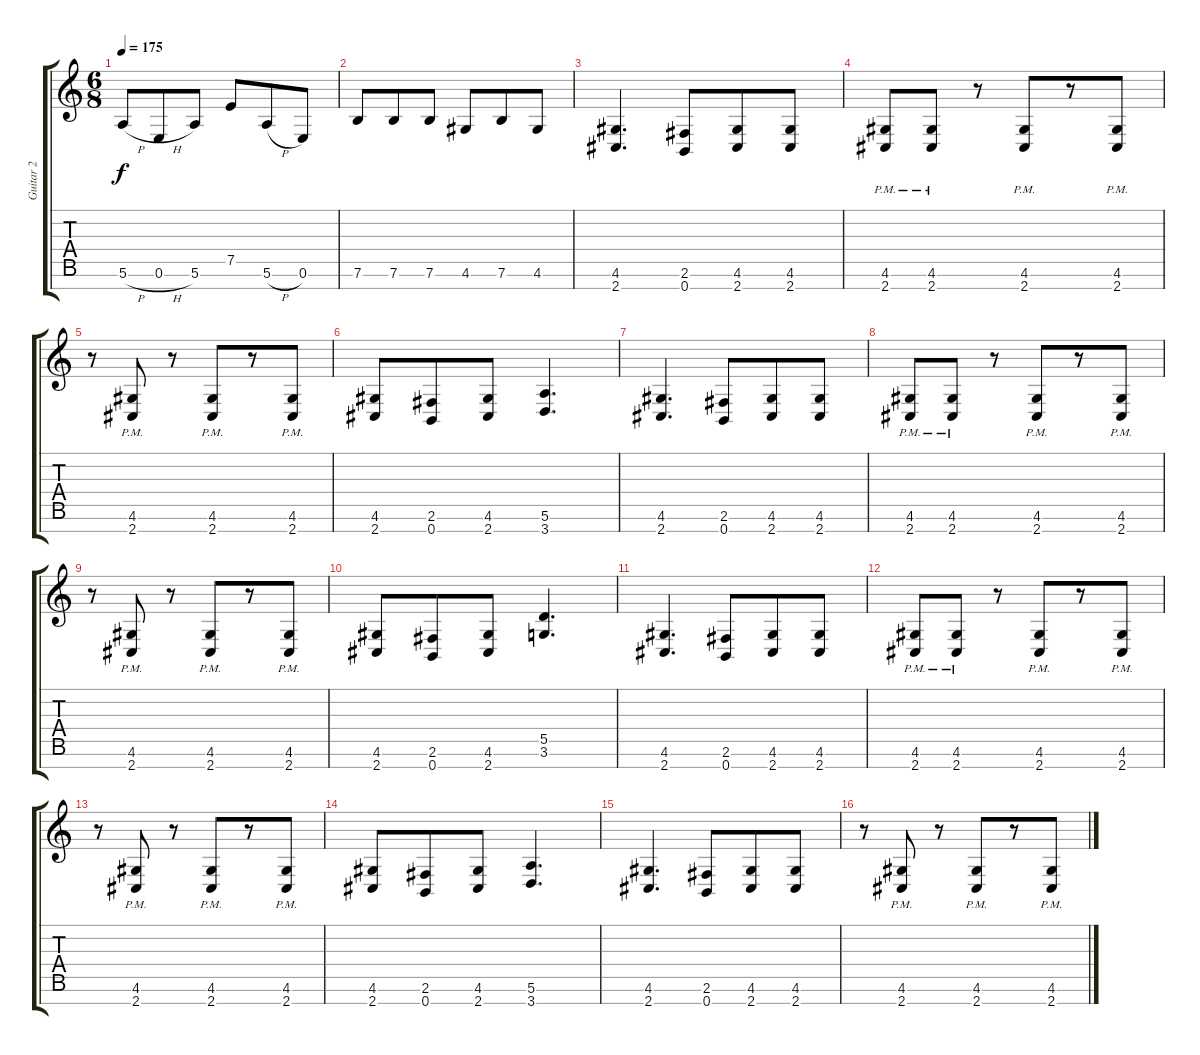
\track ("Guitar 2" "Guitar 2") {instrument distortionguitar}
\staff {score tabs}
\tuning (E4 B3 G3 D3 A2 E2 B1) {hide}
\ts (6 8)
\tempo 175
\clef g2
\ks c
5.6{h}.8{dy f} 0.6{h}.8 5.6.8 7.5.8 5.6{h}.8 0.6.8 |
7.6.8 7.6.8 7.6.8 4.6.8 7.6.8 4.6.8 |
(4.6 2.7).4{d} (2.6 0.7).8 (4.6 2.7).8 (4.6 2.7).8 |
(4.6 2.7{pm}).8 (4.6 2.7{pm}).8 r.8 (4.6 2.7{pm}).8 r.8 (4.6 2.7{pm}).8 |
r.8 (4.6 2.7{pm}).8 r.8 (4.6 2.7{pm}).8 r.8 (4.6 2.7{pm}).8 |
(4.6 2.7).8 (2.6 0.7).8 (4.6 2.7).8 (5.6 3.7).4{d} |
(4.6 2.7).4{d} (2.6 0.7).8 (4.6 2.7).8 (4.6 2.7).8 |
(4.6{pm} 2.7).8 (4.6{pm} 2.7).8 r.8 (4.6{pm} 2.7).8 r.8 (4.6{pm} 2.7).8 |
r.8 (4.6{pm} 2.7).8 r.8 (4.6{pm} 2.7).8 r.8 (4.6{pm} 2.7).8 |
(4.6 2.7).8 (2.6 0.7).8 (4.6 2.7).8 (5.5 3.6).4{d} |
(4.6 2.7).4{d} (2.6 0.7).8 (4.6 2.7).8 (4.6 2.7).8 |
(4.6{pm} 2.7).8 (4.6{pm} 2.7).8 r.8 (4.6{pm} 2.7).8 r.8 (4.6{pm} 2.7).8 |
r.8 (4.6{pm} 2.7).8 r.8 (4.6{pm} 2.7).8 r.8 (4.6{pm} 2.7).8 |
(4.6 2.7).8 (2.6 0.7).8 (4.6 2.7).8 (5.6 3.7).4{d} |
(4.6 2.7).4{d} (2.6 0.7).8 (4.6 2.7).8 (4.6 2.7).8 |
r.8 (4.6{pm} 2.7).8 r.8 (4.6{pm} 2.7).8 r.8 (4.6{pm} 2.7).8
